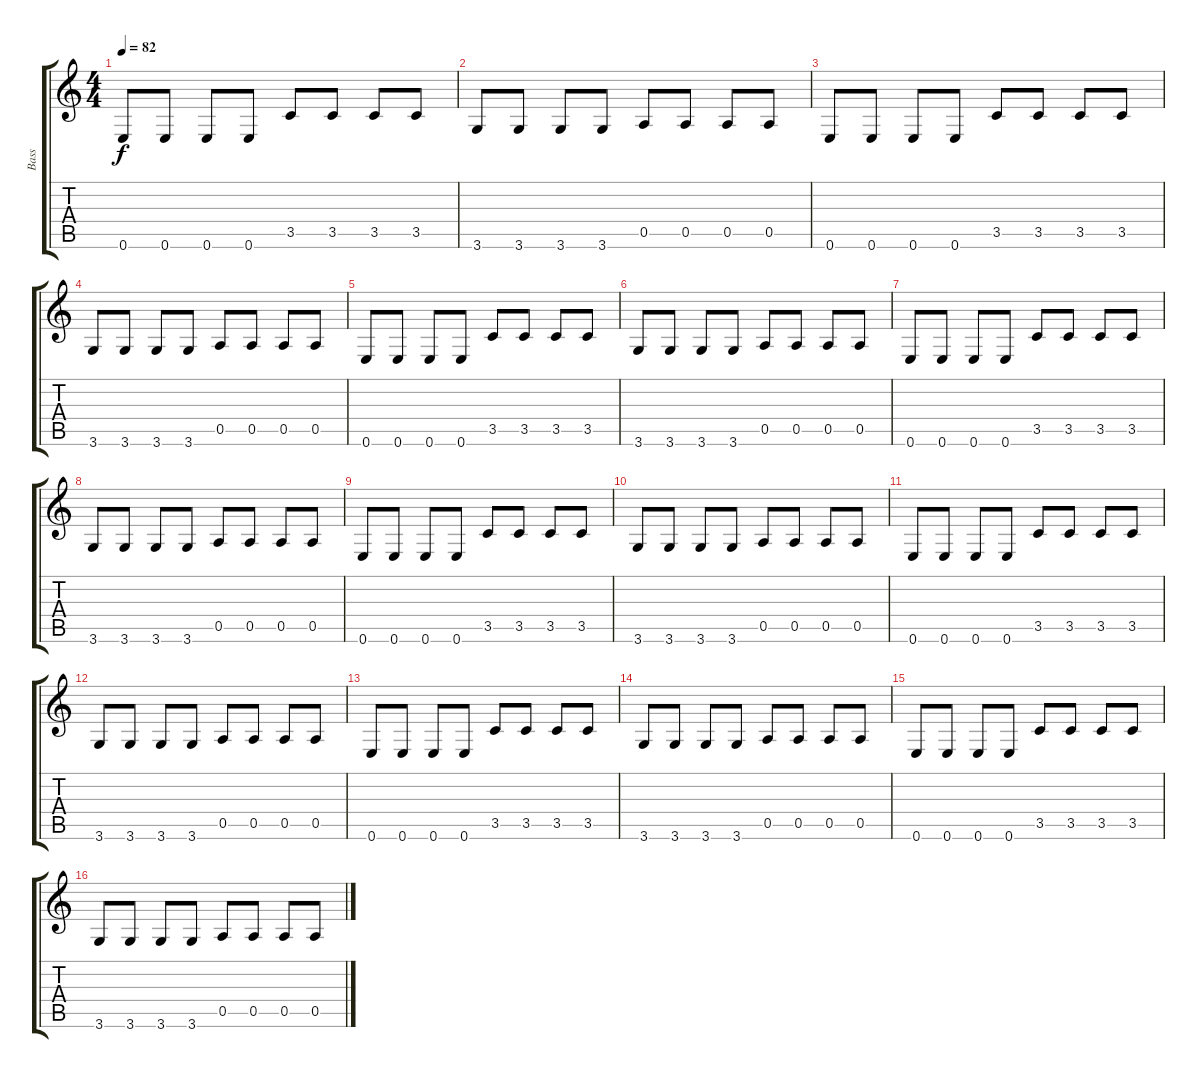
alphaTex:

\track ("Bass" "Bass") {instrument fretlessbass}
\staff {score tabs}
\tuning (E4 B3 G3 D3 A2 E2) {hide}
\ts (4 4)
\tempo 82
\clef g2
\ks c
0.6.8{dy f} 0.6.8 0.6.8 0.6.8 3.5.8 3.5.8 3.5.8 3.5.8 |
3.6.8 3.6.8 3.6.8 3.6.8 0.5.8 0.5.8 0.5.8 0.5.8 |
0.6.8 0.6.8 0.6.8 0.6.8 3.5.8 3.5.8 3.5.8 3.5.8 |
3.6.8 3.6.8 3.6.8 3.6.8 0.5.8 0.5.8 0.5.8 0.5.8 |
0.6.8 0.6.8 0.6.8 0.6.8 3.5.8 3.5.8 3.5.8 3.5.8 |
3.6.8 3.6.8 3.6.8 3.6.8 0.5.8 0.5.8 0.5.8 0.5.8 |
0.6.8 0.6.8 0.6.8 0.6.8 3.5.8 3.5.8 3.5.8 3.5.8 |
3.6.8 3.6.8 3.6.8 3.6.8 0.5.8 0.5.8 0.5.8 0.5.8 |
0.6.8 0.6.8 0.6.8 0.6.8 3.5.8 3.5.8 3.5.8 3.5.8 |
3.6.8 3.6.8 3.6.8 3.6.8 0.5.8 0.5.8 0.5.8 0.5.8 |
0.6.8 0.6.8 0.6.8 0.6.8 3.5.8 3.5.8 3.5.8 3.5.8 |
3.6.8 3.6.8 3.6.8 3.6.8 0.5.8 0.5.8 0.5.8 0.5.8 |
0.6.8 0.6.8 0.6.8 0.6.8 3.5.8 3.5.8 3.5.8 3.5.8 |
3.6.8 3.6.8 3.6.8 3.6.8 0.5.8 0.5.8 0.5.8 0.5.8 |
0.6.8 0.6.8 0.6.8 0.6.8 3.5.8 3.5.8 3.5.8 3.5.8 |
3.6.8 3.6.8 3.6.8 3.6.8 0.5.8 0.5.8 0.5.8 0.5.8
